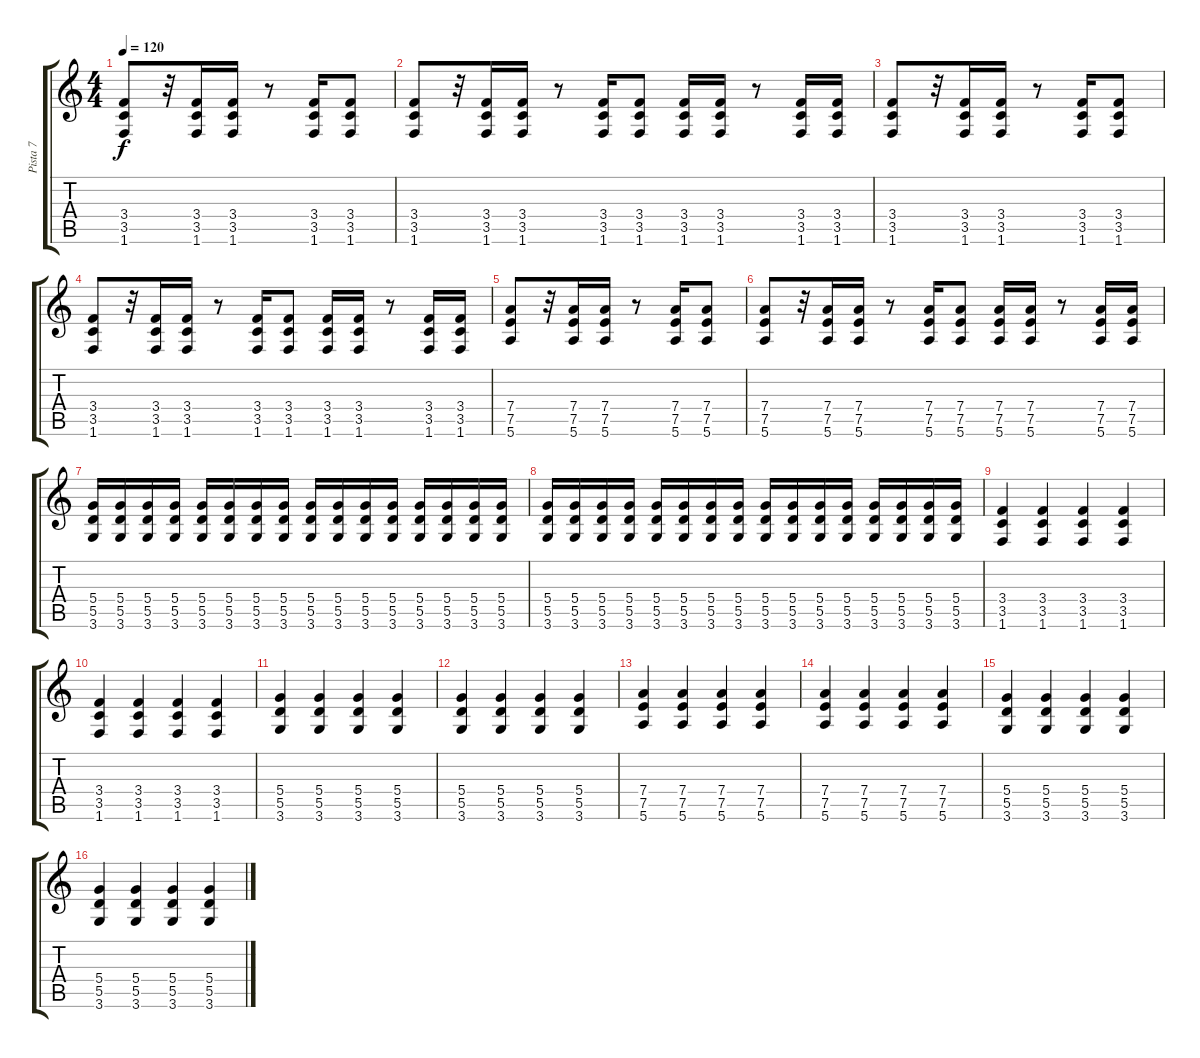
\track ("Pista 7" "Pista 7") {instrument distortionguitar}
\staff {score tabs}
\tuning (E4 B3 G3 D3 A2 E2) {hide}
\ts (4 4)
\tempo 120
\clef g2
\ks c
(3.4 3.5 1.6).8{dy f} r.32 (3.4 3.5 1.6).16 (3.4 3.5 1.6).16 r.8 (3.4 3.5 1.6).16 (3.4 3.5 1.6).8 |
(3.4 3.5 1.6).8 r.32 (3.4 3.5 1.6).16 (3.4 3.5 1.6).16 r.8 (3.4 3.5 1.6).16 (3.4 3.5 1.6).8 (3.4 3.5 1.6).16 (3.4 3.5 1.6).16 r.8 (3.4 3.5 1.6).16 (3.4 3.5 1.6).16 |
(3.4 3.5 1.6).8 r.32 (3.4 3.5 1.6).16 (3.4 3.5 1.6).16 r.8 (3.4 3.5 1.6).16 (3.4 3.5 1.6).8 |
(3.4 3.5 1.6).8 r.32 (3.4 3.5 1.6).16 (3.4 3.5 1.6).16 r.8 (3.4 3.5 1.6).16 (3.4 3.5 1.6).8 (3.4 3.5 1.6).16 (3.4 3.5 1.6).16 r.8 (3.4 3.5 1.6).16 (3.4 3.5 1.6).16 |
(7.4 7.5 5.6).8 r.32 (7.4 7.5 5.6).16 (7.4 7.5 5.6).16 r.8 (7.4 7.5 5.6).16 (7.4 7.5 5.6).8 |
(7.4 7.5 5.6).8 r.32 (7.4 7.5 5.6).16 (7.4 7.5 5.6).16 r.8 (7.4 7.5 5.6).16 (7.4 7.5 5.6).8 (7.4 7.5 5.6).16 (7.4 7.5 5.6).16 r.8 (7.4 7.5 5.6).16 (7.4 7.5 5.6).16 |
(5.4 5.5 3.6).16 (5.4 5.5 3.6).16 (5.4 5.5 3.6).16 (5.4 5.5 3.6).16 (5.4 5.5 3.6).16 (5.4 5.5 3.6).16 (5.4 5.5 3.6).16 (5.4 5.5 3.6).16 (5.4 5.5 3.6).16 (5.4 5.5 3.6).16 (5.4 5.5 3.6).16 (5.4 5.5 3.6).16 (5.4 5.5 3.6).16 (5.4 5.5 3.6).16 (5.4 5.5 3.6).16 (5.4 5.5 3.6).16 |
(5.4 5.5 3.6).16 (5.4 5.5 3.6).16 (5.4 5.5 3.6).16 (5.4 5.5 3.6).16 (5.4 5.5 3.6).16 (5.4 5.5 3.6).16 (5.4 5.5 3.6).16 (5.4 5.5 3.6).16 (5.4 5.5 3.6).16 (5.4 5.5 3.6).16 (5.4 5.5 3.6).16 (5.4 5.5 3.6).16 (5.4 5.5 3.6).16 (5.4 5.5 3.6).16 (5.4 5.5 3.6).16 (5.4 5.5 3.6).16 |
(3.4 3.5 1.6).4 (3.4 3.5 1.6).4 (3.4 3.5 1.6).4 (3.4 3.5 1.6).4 |
(3.4 3.5 1.6).4 (3.4 3.5 1.6).4 (3.4 3.5 1.6).4 (3.4 3.5 1.6).4 |
(5.4 5.5 3.6).4 (5.4 5.5 3.6).4 (5.4 5.5 3.6).4 (5.4 5.5 3.6).4 |
(5.4 5.5 3.6).4 (5.4 5.5 3.6).4 (5.4 5.5 3.6).4 (5.4 5.5 3.6).4 |
(7.4 7.5 5.6).4 (7.4 7.5 5.6).4 (7.4 7.5 5.6).4 (7.4 7.5 5.6).4 |
(7.4 7.5 5.6).4 (7.4 7.5 5.6).4 (7.4 7.5 5.6).4 (7.4 7.5 5.6).4 |
(5.4 5.5 3.6).4 (5.4 5.5 3.6).4 (5.4 5.5 3.6).4 (5.4 5.5 3.6).4 |
(5.4 5.5 3.6).4 (5.4 5.5 3.6).4 (5.4 5.5 3.6).4 (5.4 5.5 3.6).4
